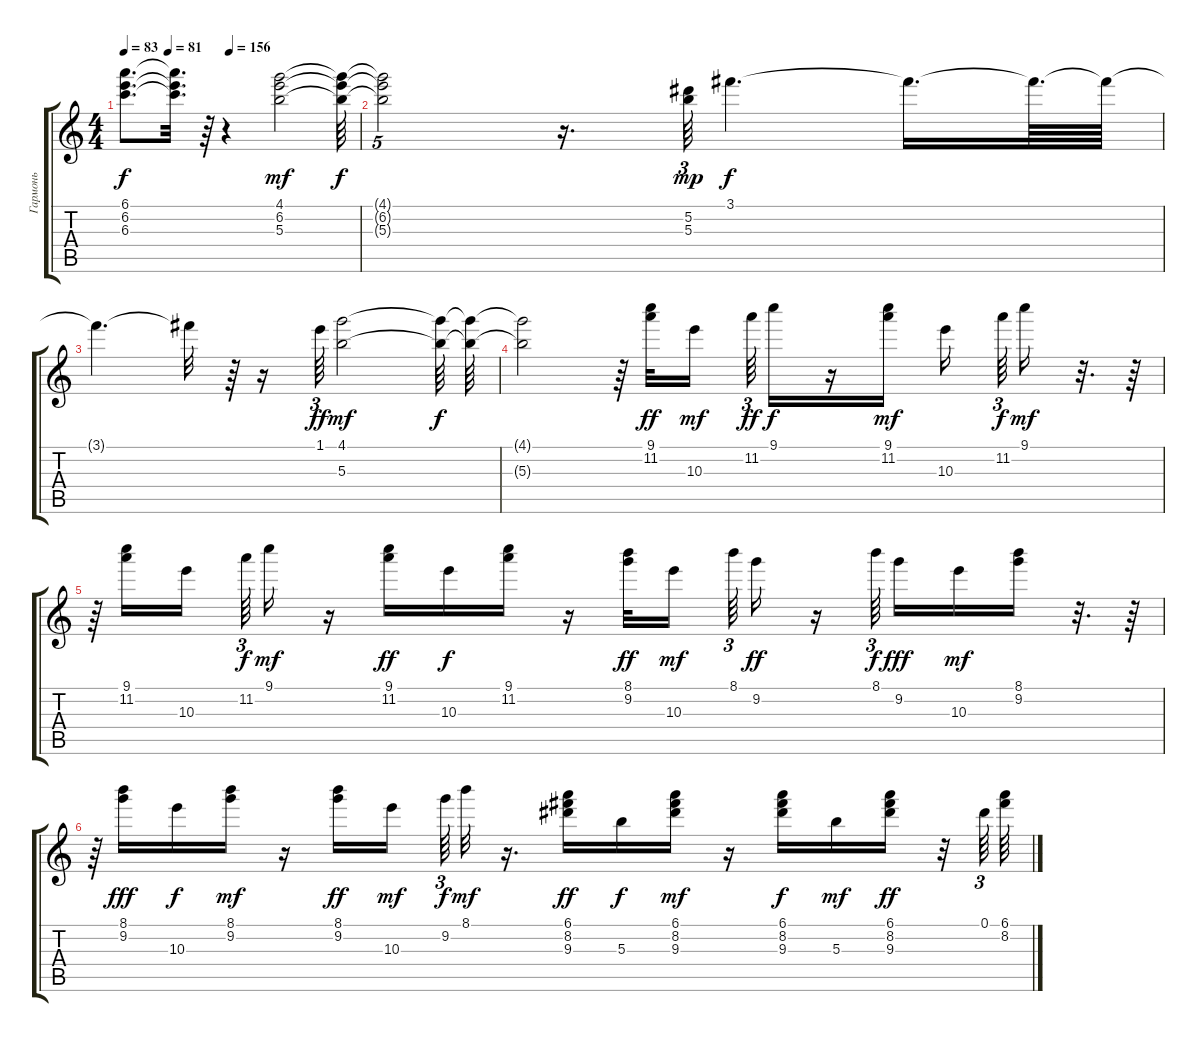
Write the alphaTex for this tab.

\track ("Гармонь" "Гармонь") {instrument acousticguitarnylon}
\staff {score tabs}
\tuning (Eb5 Bb4 Gb4 Db4 Ab3 Eb3) {hide}
\ts (4 4)
\tempo 83
\tempo (81 0.1875)
\tempo (156 0.4479166666666667)
\clef g2
\ks c
(6.1{t} 6.2{t} 6.3{t}).8{d dy f} (6.1{t} 6.2{t} 6.3{t}).32{d} r.64 r.4 (4.1 6.2 5.3).2{dy mf} (4.1{t} 6.2{t} 5.3{t}).64{dy f} |
(4.1{t} 6.2{t} 5.3{t}).2{tu (5 4)} r.16{d} (5.2 5.3).64{tu (3 2) dy mp} 3.1.4{d dy f} 3.1{t}.16{d} 3.1{t}.64{d} 3.1{t}.64 |
3.1{t}.4{d} 3.1{t}.32 r.64 r.16 1.1.64{tu (3 2) dy ff} (4.1 5.3).2{dy mf} (4.1{t} 5.3{t}).64{dy f} (4.1{t} 5.3{t}).64 |
(4.1{t} 5.3{t}).2 r.64 (9.1 11.2).32{dy ff} 10.3.16{dy mf beam splitsecondary} 11.2.64{tu (3 2) dy ff} 9.1.16{dy f} r.16 (9.1 11.2).16{dy mf} 10.3.16{beam splitsecondary} 11.2.64{tu (3 2) dy f} 9.1.16{dy mf} r.32{d} r.64 |
r.64 (9.1 11.2).16 10.3.16{beam splitsecondary} 11.2.64{tu (3 2) dy f} 9.1.16{dy mf} r.16 (9.1 11.2).16{dy ff} 10.3.16{dy f} (9.1 11.2).16 r.16 (8.1 9.2).32{dy ff} 10.3.16{dy mf beam splitsecondary} 8.1.64{tu (3 2)} 9.2.16{dy ff} r.16 8.1.64{tu (3 2) dy f beam splitsecondary} 9.2.16{dy fff} 10.3.16{dy mf} (8.1 9.2).16 r.32{d} r.64 |
r.64 (8.1 9.2).16{dy fff} 10.3.16{dy f} (8.1 9.2).16{dy mf} r.16 (8.1 9.2).16{dy ff} 10.3.16{dy mf beam splitsecondary} 9.2.64{tu (3 2) dy f} 8.1.32{dy mf} r.16{d} (6.1 8.2 9.3).16{dy ff} 5.3.16{dy f} (6.1 8.2 9.3).16{dy mf} r.16 (6.1 8.2 9.3).16{dy f} 5.3.16{dy mf} (6.1 8.2 9.3).16{dy ff} r.32 0.1.64{tu (3 2)} (6.1 8.2).64
